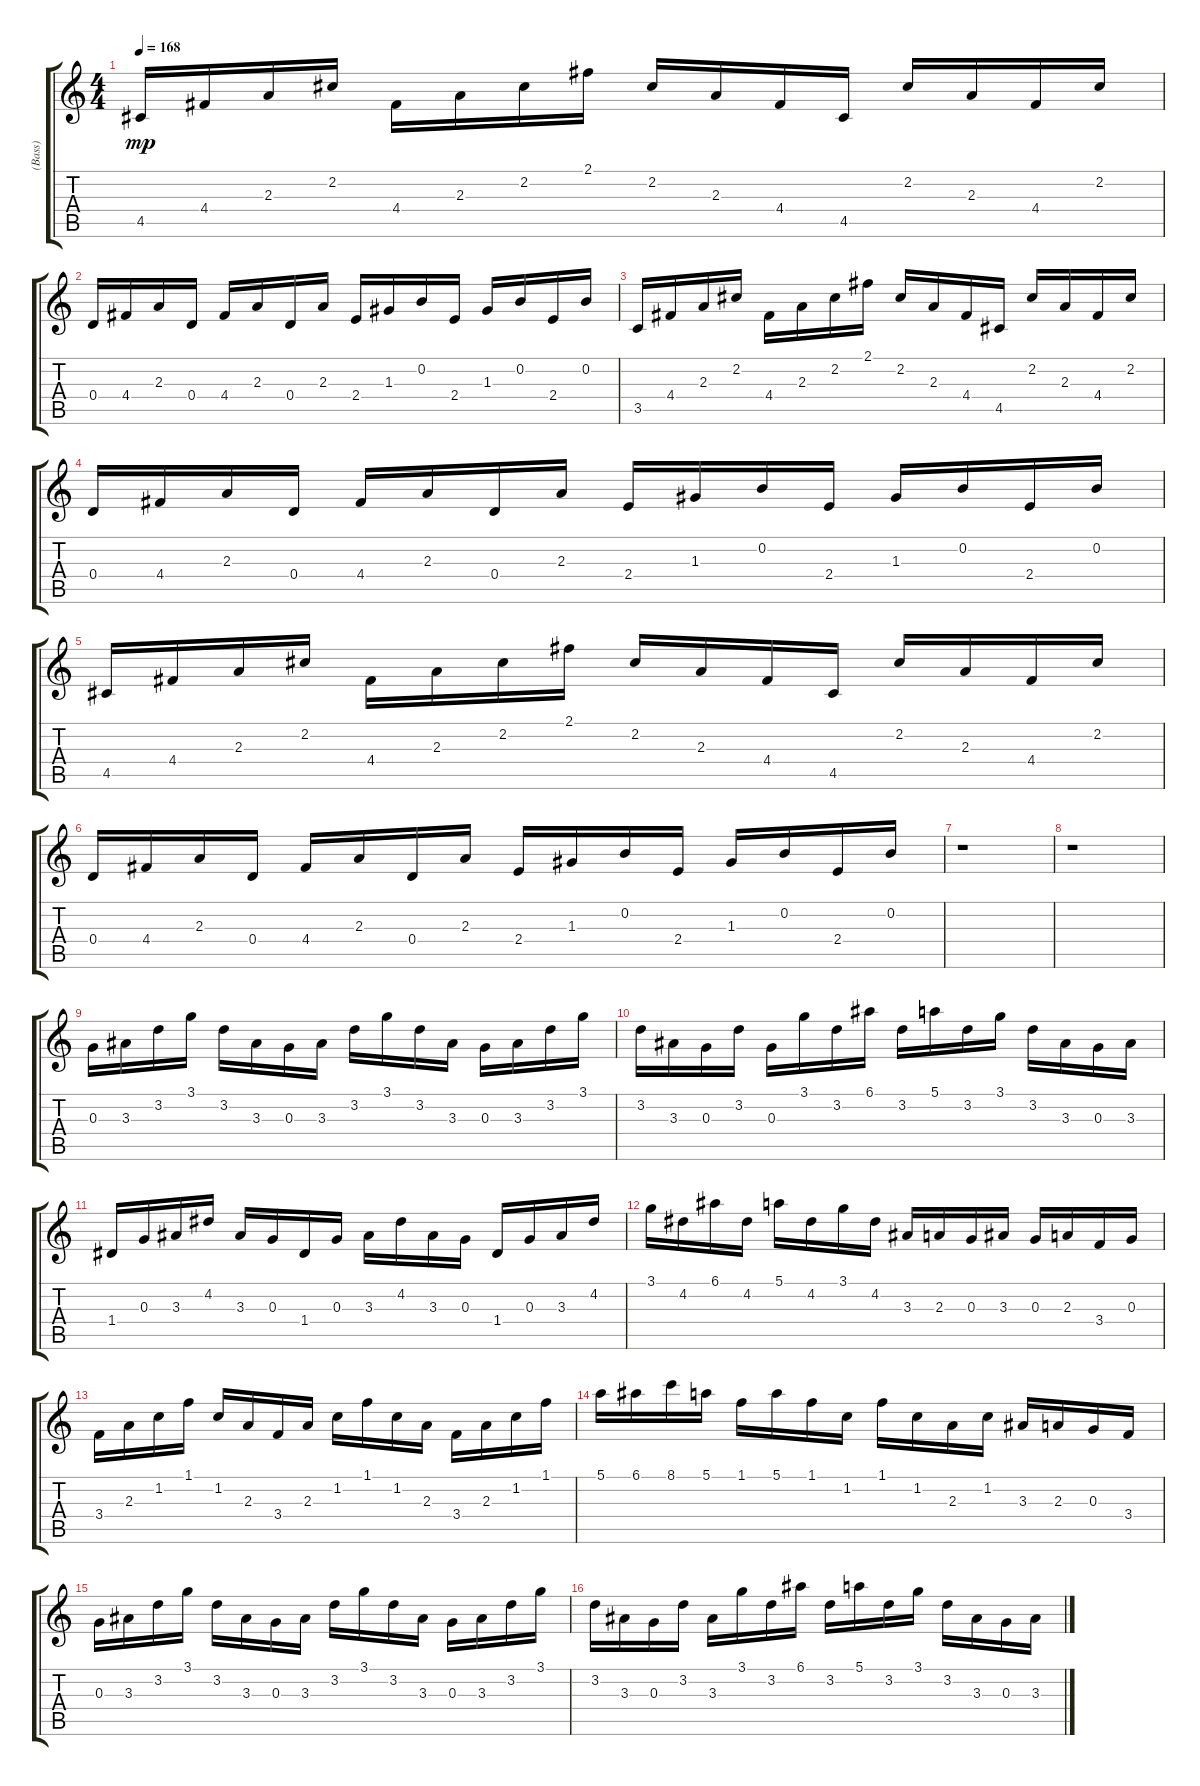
\track ("(Bass)" "(Bass)") {instrument fretlessbass}
\staff {score tabs}
\tuning (E4 B3 G3 D3 A2 E2) {hide}
\ts (4 4)
\tempo 168
\clef g2
\ks c
4.5.16{dy mp} 4.4.16 2.3.16 2.2.16 4.4.16 2.3.16 2.2.16 2.1.16 2.2.16 2.3.16 4.4.16 4.5.16 2.2.16 2.3.16 4.4.16 2.2.16 |
0.4.16 4.4.16 2.3.16 0.4.16 4.4.16 2.3.16 0.4.16 2.3.16 2.4.16 1.3.16 0.2.16 2.4.16 1.3.16 0.2.16 2.4.16 0.2.16 |
3.5.16 4.4.16 2.3.16 2.2.16 4.4.16 2.3.16 2.2.16 2.1.16 2.2.16 2.3.16 4.4.16 4.5.16 2.2.16 2.3.16 4.4.16 2.2.16 |
0.4.16 4.4.16 2.3.16 0.4.16 4.4.16 2.3.16 0.4.16 2.3.16 2.4.16 1.3.16 0.2.16 2.4.16 1.3.16 0.2.16 2.4.16 0.2.16 |
4.5.16 4.4.16 2.3.16 2.2.16 4.4.16 2.3.16 2.2.16 2.1.16 2.2.16 2.3.16 4.4.16 4.5.16 2.2.16 2.3.16 4.4.16 2.2.16 |
0.4.16 4.4.16 2.3.16 0.4.16 4.4.16 2.3.16 0.4.16 2.3.16 2.4.16 1.3.16 0.2.16 2.4.16 1.3.16 0.2.16 2.4.16 0.2.16 |
r.1 |
r.1 |
0.3.16 3.3.16 3.2.16 3.1.16 3.2.16 3.3.16 0.3.16 3.3.16 3.2.16 3.1.16 3.2.16 3.3.16 0.3.16 3.3.16 3.2.16 3.1.16 |
3.2.16 3.3.16 0.3.16 3.2.16 0.3.16 3.1.16 3.2.16 6.1.16 3.2.16 5.1.16 3.2.16 3.1.16 3.2.16 3.3.16 0.3.16 3.3.16 |
1.4.16 0.3.16 3.3.16 4.2.16 3.3.16 0.3.16 1.4.16 0.3.16 3.3.16 4.2.16 3.3.16 0.3.16 1.4.16 0.3.16 3.3.16 4.2.16 |
3.1.16 4.2.16 6.1.16 4.2.16 5.1.16 4.2.16 3.1.16 4.2.16 3.3.16 2.3.16 0.3.16 3.3.16 0.3.16 2.3.16 3.4.16 0.3.16 |
3.4.16 2.3.16 1.2.16 1.1.16 1.2.16 2.3.16 3.4.16 2.3.16 1.2.16 1.1.16 1.2.16 2.3.16 3.4.16 2.3.16 1.2.16 1.1.16 |
5.1.16 6.1.16 8.1.16 5.1.16 1.1.16 5.1.16 1.1.16 1.2.16 1.1.16 1.2.16 2.3.16 1.2.16 3.3.16 2.3.16 0.3.16 3.4.16 |
0.3.16 3.3.16 3.2.16 3.1.16 3.2.16 3.3.16 0.3.16 3.3.16 3.2.16 3.1.16 3.2.16 3.3.16 0.3.16 3.3.16 3.2.16 3.1.16 |
3.2.16 3.3.16 0.3.16 3.2.16 3.3.16 3.1.16 3.2.16 6.1.16 3.2.16 5.1.16 3.2.16 3.1.16 3.2.16 3.3.16 0.3.16 3.3.16
